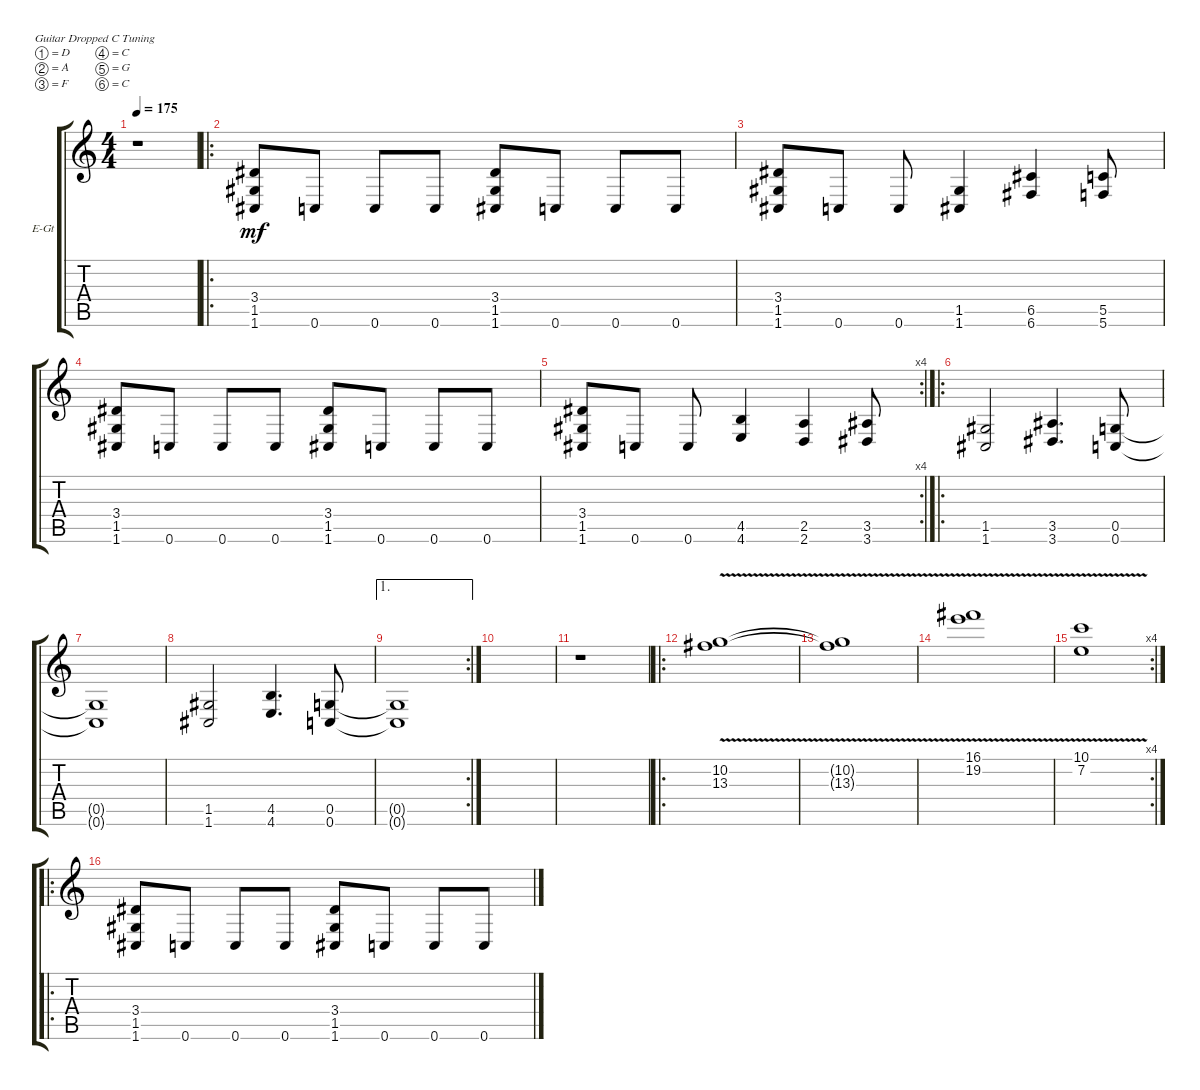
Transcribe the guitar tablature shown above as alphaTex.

\bracketExtendMode groupsimilarinstruments
\firstSystemTrackNameOrientation horizontal
\otherSystemsTrackNameOrientation horizontal
\track ("Electric Guitar 1" "E-Gt") {instrument distortionguitar}
\staff {score tabs}
\tuning (D4 A3 F3 C3 G2 C2)
\ts (4 4)
\tempo 175
\clef g2
\ks c
r.1{dy mf} |
\ro
(1.6 1.5 3.4).8 0.6.8 0.6.8 0.6.8 (1.6 1.5 3.4).8 0.6.8 0.6.8 0.6.8 |
(1.6 1.5 3.4).8 0.6.8 0.6.8 (1.6 1.5).4 (6.6 6.5).4 (5.6 5.5).8 |
(1.6 1.5 3.4).8 0.6.8 0.6.8 0.6.8 (1.6 1.5 3.4).8 0.6.8 0.6.8 0.6.8 |
\rc 4
(1.6 1.5 3.4).8 0.6.8 0.6.8 (4.6 4.5).4 (2.6 2.5).4 (3.6 3.5).8 |
\ro
(1.6 1.5).2 (3.6 3.5).4{d} (0.6 0.5).8 |
(0.6{t} 0.5{t}).1 |
(1.6 1.5).2 (4.6 4.5).4{d} (0.6 0.5).8 |
\ae 1
\rc 2
(0.6{t} 0.5{t}).1 |
|
r.1 |
\ro
(13.3 10.2{v}).1 |
(10.2{v t} 13.3{t}).1 |
(19.2 16.1{v}).1 |
\rc 4
(10.1{v} 7.2).1 |
\ro
(1.6 1.5 3.4).8 0.6.8 0.6.8 0.6.8 (1.6 1.5 3.4).8 0.6.8 0.6.8 0.6.8
